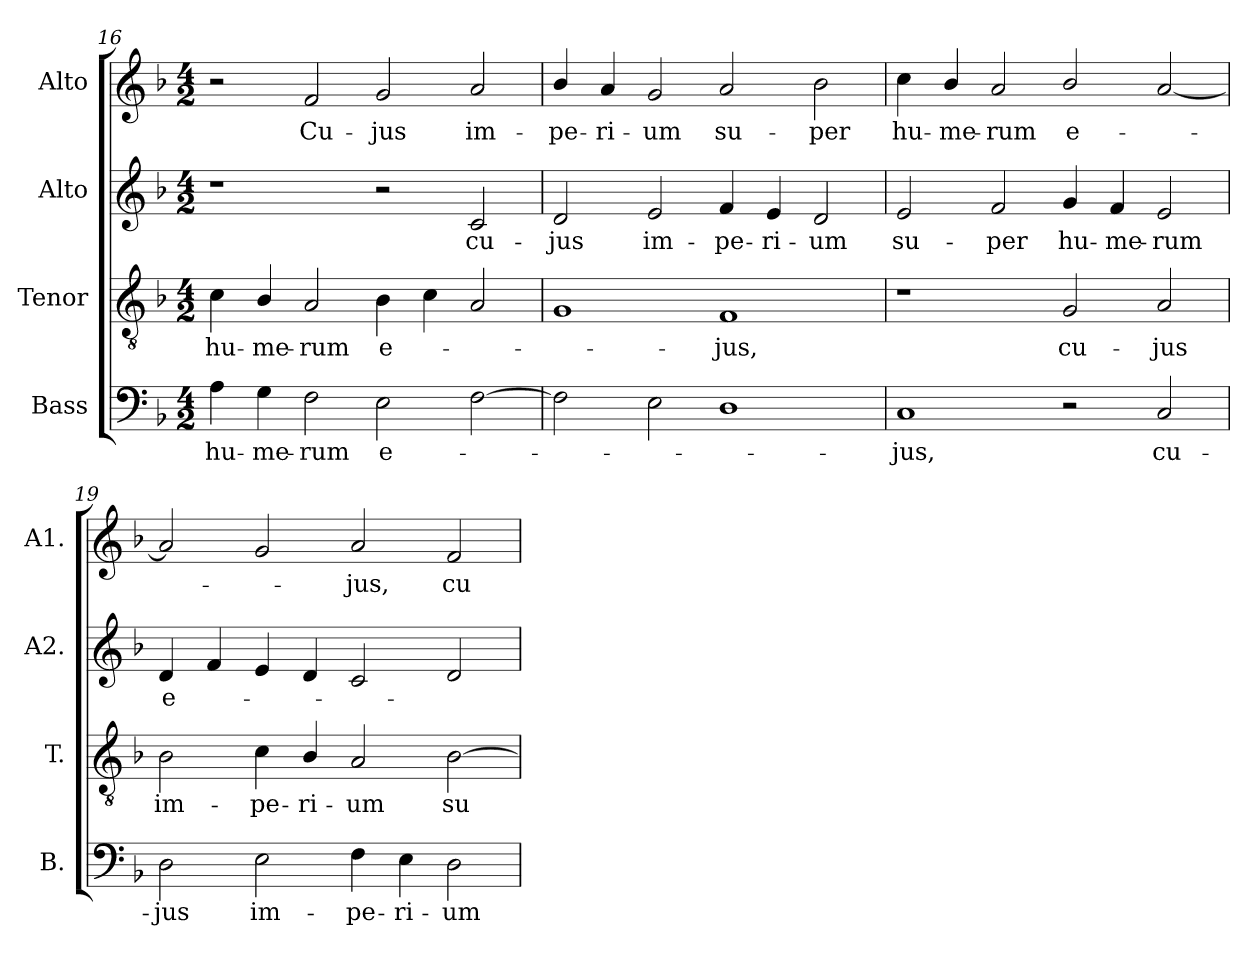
**kern	**text	**kern	**text	**kern	**text	**kern	**text
*part4	*part4	*part3	*part3	*part2	*part2	*part1	*part1
*staff4	*staff4	*staff3	*staff3	*staff2	*staff2	*staff1	*staff1
*I"Bass	*	*I"Tenor	*	*I"Alto	*	*I"Alto	*
*I'B.	*	*I'T.	*	*I'A2.	*	*I'A1.	*
*clefF4	*	*clefGv2	*	*clefG2	*	*clefG2	*
*	*	*ITrd7c12	*	*	*	*	*
*k[b-]	*	*k[b-]	*	*k[b-]	*	*k[b-]	*
*F:	*	*F:	*	*F:	*	*F:	*
*M4/2	*	*M4/2	*	*M4/2	*	*M4/2	*
=16	=16	=16	=16	=16	=16	=16	=16
!	!LO:LY:b:color=#000000	!	!	!	!	!	!
!	!	!	!LO:LY:b:color=#000000	!	!	!	!
4Ai\	hu-	4Ci\	hu-	1r	.	2r	.
!	!LO:LY:b:color=#000000	!	!	!	!	!	!
!	!	!	!LO:LY:b:color=#000000	!	!	!	!
4Gi\	-me-	4BB-i/	-me-	.	.	.	.
!	!LO:LY:b:color=#000000	!	!	!	!	!	!
!	!	!	!LO:LY:b:color=#000000	!	!	!	!
!	!	!	!	!	!	!	!LO:LY:b:color=#000000
2Fi\	-rum	2AAi/	-rum	.	.	2fi/	Cu-
!	!LO:LY:b:color=#000000	!	!	!	!	!	!
!	!	!	!LO:LY:b:color=#000000	!	!	!	!
!	!	!	!	!	!	!	!LO:LY:b:color=#000000
2Ei\	e-	4BB-i\	e-	2r	.	2gi/	-jus
.	.	4Ci\	.	.	.	.	.
!	!	!	!	!	!LO:LY:b:color=#000000	!	!
!	!	!	!	!	!	!	!LO:LY:b:color=#000000
[2Fi\	.	2AAi/	.	2ci/	cu-	2ai/	im-
=17	=17	=17	=17	=17	=17	=17	=17
!	!	!	!	!	!LO:LY:b:color=#000000	!	!
!	!	!	!	!	!	!	!LO:LY:b:color=#000000
2Fi\]	.	1GGi	.	2di/	-jus	4b-i/	-pe-
!	!	!	!	!	!	!	!LO:LY:b:color=#000000
.	.	.	.	.	.	4ai/	-ri-
!	!	!	!	!	!LO:LY:b:color=#000000	!	!
!	!	!	!	!	!	!	!LO:LY:b:color=#000000
2Ei\	.	.	.	2ei/	im-	2gi/	-um
!	!	!	!LO:LY:b:color=#000000	!	!	!	!
!	!	!	!	!	!LO:LY:b:color=#000000	!	!
!	!	!	!	!	!	!	!LO:LY:b:color=#000000
1Di	.	1FFi	-jus,	4fi/	-pe-	2ai/	su-
!	!	!	!	!	!LO:LY:b:color=#000000	!	!
.	.	.	.	4ei/	-ri-	.	.
!	!	!	!	!	!LO:LY:b:color=#000000	!	!
!	!	!	!	!	!	!	!LO:LY:b:color=#000000
.	.	.	.	2di/	-um	2b-i\	-per
!!LO:PB:g=z
=18	=18	=18	=18	=18	=18	=18	=18
!	!LO:LY:b:color=#000000	!	!	!	!	!	!
!	!	!	!	!	!LO:LY:b:color=#000000	!	!
!	!	!	!	!	!	!	!LO:LY:b:color=#000000
1Ci	-jus,	1r	.	2ei/	su-	4cci\	hu-
!	!	!	!	!	!	!	!LO:LY:b:color=#000000
.	.	.	.	.	.	4b-i/	-me-
!	!	!	!	!	!LO:LY:b:color=#000000	!	!
!	!	!	!	!	!	!	!LO:LY:b:color=#000000
.	.	.	.	2fi/	-per	2ai/	-rum
!	!	!	!LO:LY:b:color=#000000	!	!	!	!
!	!	!	!	!	!LO:LY:b:color=#000000	!	!
!	!	!	!	!	!	!	!LO:LY:b:color=#000000
2r	.	2GGi/	cu-	4gi/	hu-	2b-i/	e-
!	!	!	!	!	!LO:LY:b:color=#000000	!	!
.	.	.	.	4fi/	-me-	.	.
!	!LO:LY:b:color=#000000	!	!	!	!	!	!
!	!	!	!LO:LY:b:color=#000000	!	!	!	!
!	!	!	!	!	!LO:LY:b:color=#000000	!	!
2Ci/	cu-	2AAi/	-jus	2ei/	-rum	[2ai/	.
=19	=19	=19	=19	=19	=19	=19	=19
!	!LO:LY:b:color=#000000	!	!	!	!	!	!
!	!	!	!LO:LY:b:color=#000000	!	!	!	!
!	!	!	!	!	!LO:LY:b:color=#000000	!	!
2Di\	-jus	2BB-i\	im-	4di/	e-	2ai/]	.
.	.	.	.	4fi/	.	.	.
!	!LO:LY:b:color=#000000	!	!	!	!	!	!
!	!	!	!LO:LY:b:color=#000000	!	!	!	!
2Ei\	im-	4Ci\	-pe-	4ei/	.	2gi/	.
!	!	!	!LO:LY:b:color=#000000	!	!	!	!
.	.	4BB-i/	-ri-	4di/	.	.	.
!	!LO:LY:b:color=#000000	!	!	!	!	!	!
!	!	!	!LO:LY:b:color=#000000	!	!	!	!
!	!	!	!	!	!	!	!LO:LY:b:color=#000000
4Fi\	-pe-	2AAi/	-um	2ci/	.	2ai/	-jus,
!	!LO:LY:b:color=#000000	!	!	!	!	!	!
4Ei\	-ri-	.	.	.	.	.	.
!	!LO:LY:b:color=#000000	!	!	!	!	!	!
!	!	!	!LO:LY:b:color=#000000	!	!	!	!
!	!	!	!	!	!	!	!LO:LY:b:color=#000000
2Di\	-um	[2BB-i\	su-	2di/	.	2fi/	cu-
=	=	=	=	=	=	=	=
*-	*-	*-	*-	*-	*-	*-	*-
